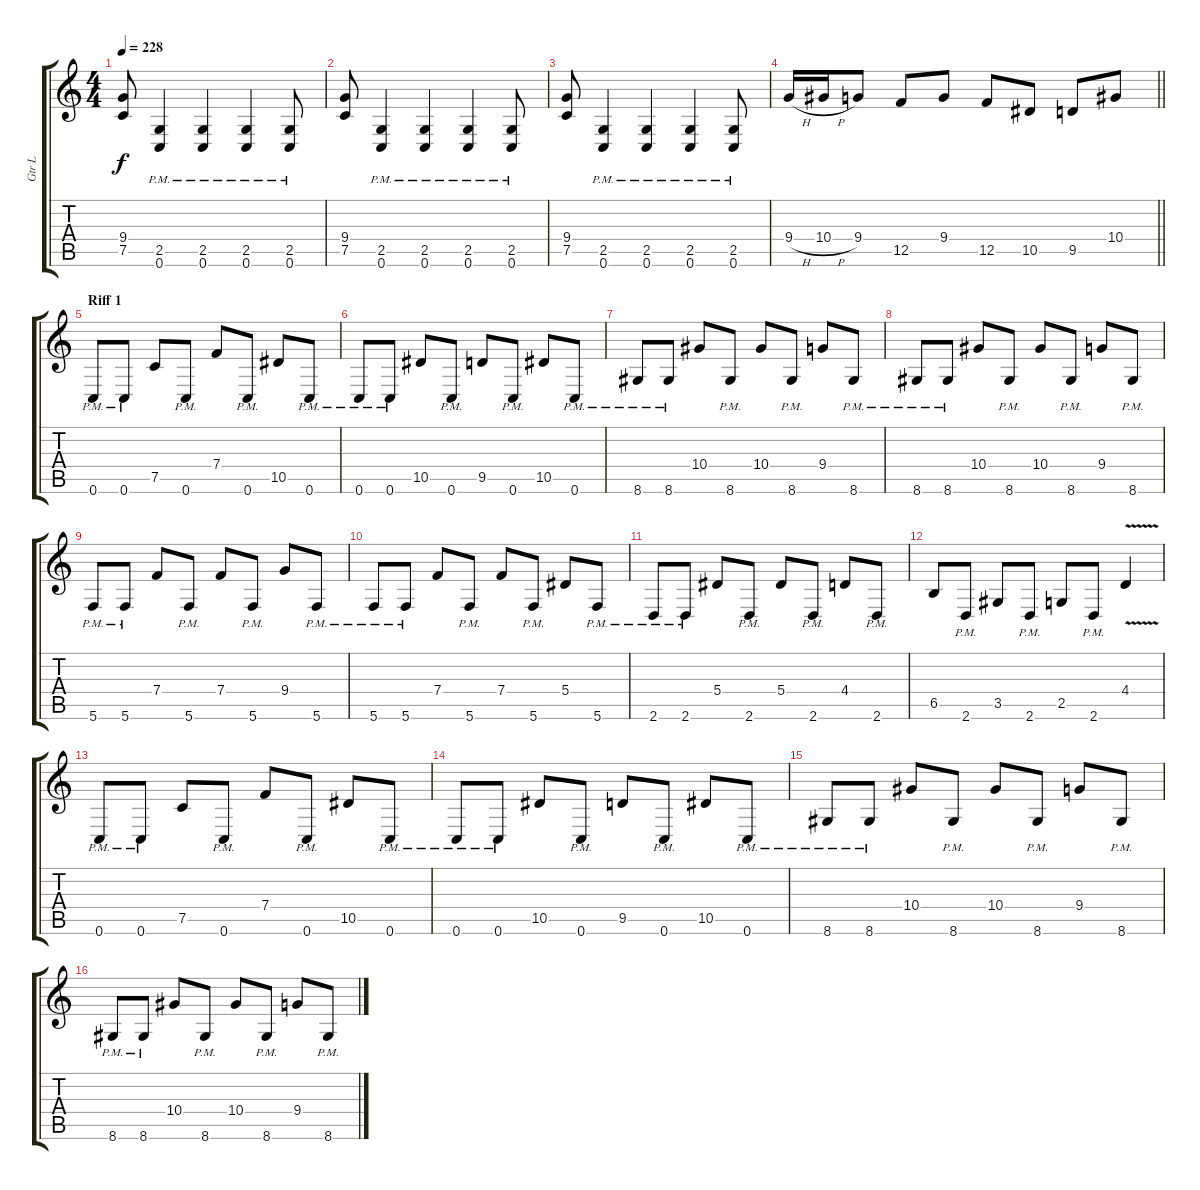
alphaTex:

\track ("Gtr L" "Gtr L") {instrument distortionguitar}
\staff {score tabs}
\tuning (C4 G3 Eb3 Bb2 F2 C2) {hide}
\ts (4 4)
\tempo 228
\clef g2
\ks c
(9.4 7.5).8{dy f} (2.5{pm} 0.6{pm}).4 (2.5{pm} 0.6{pm}).4 (2.5{pm} 0.6{pm}).4 (2.5{pm} 0.6{pm}).8 |
(9.4 7.5).8 (2.5{pm} 0.6{pm}).4 (2.5{pm} 0.6{pm}).4 (2.5{pm} 0.6{pm}).4 (2.5{pm} 0.6{pm}).8 |
(9.4 7.5).8 (2.5{pm} 0.6{pm}).4 (2.5{pm} 0.6{pm}).4 (2.5{pm} 0.6{pm}).4 (2.5{pm} 0.6{pm}).8 |
\barLineRight lightlight
9.4{h}.16 10.4{h}.16 9.4.8 12.5.8 9.4.8 12.5.8 10.5.8 9.5.8 10.4.8 |
\section ("" "Riff 1")
0.6{pm}.8 0.6{pm}.8 7.5.8 0.6{pm}.8 7.4.8 0.6{pm}.8 10.5.8 0.6{pm}.8 |
0.6{pm}.8 0.6{pm}.8 10.5.8 0.6{pm}.8 9.5.8 0.6{pm}.8 10.5.8 0.6{pm}.8 |
8.6{pm}.8 8.6{pm}.8 10.4.8 8.6{pm}.8 10.4.8 8.6{pm}.8 9.4.8 8.6{pm}.8 |
8.6{pm}.8 8.6{pm}.8 10.4.8 8.6{pm}.8 10.4.8 8.6{pm}.8 9.4.8 8.6{pm}.8 |
5.6{pm}.8 5.6{pm}.8 7.4.8 5.6{pm}.8 7.4.8 5.6{pm}.8 9.4.8 5.6{pm}.8 |
5.6{pm}.8 5.6{pm}.8 7.4.8 5.6{pm}.8 7.4.8 5.6{pm}.8 5.4.8 5.6{pm}.8 |
2.6{pm}.8 2.6{pm}.8 5.4.8 2.6{pm}.8 5.4.8 2.6{pm}.8 4.4.8 2.6{pm}.8 |
6.5.8 2.6{pm}.8 3.5.8 2.6{pm}.8 2.5.8 2.6{pm}.8 4.4{v}.4 |
0.6{pm}.8 0.6{pm}.8 7.5.8 0.6{pm}.8 7.4.8 0.6{pm}.8 10.5.8 0.6{pm}.8 |
0.6{pm}.8 0.6{pm}.8 10.5.8 0.6{pm}.8 9.5.8 0.6{pm}.8 10.5.8 0.6{pm}.8 |
8.6{pm}.8 8.6{pm}.8 10.4.8 8.6{pm}.8 10.4.8 8.6{pm}.8 9.4.8 8.6{pm}.8 |
8.6{pm}.8 8.6{pm}.8 10.4.8 8.6{pm}.8 10.4.8 8.6{pm}.8 9.4.8 8.6{pm}.8
